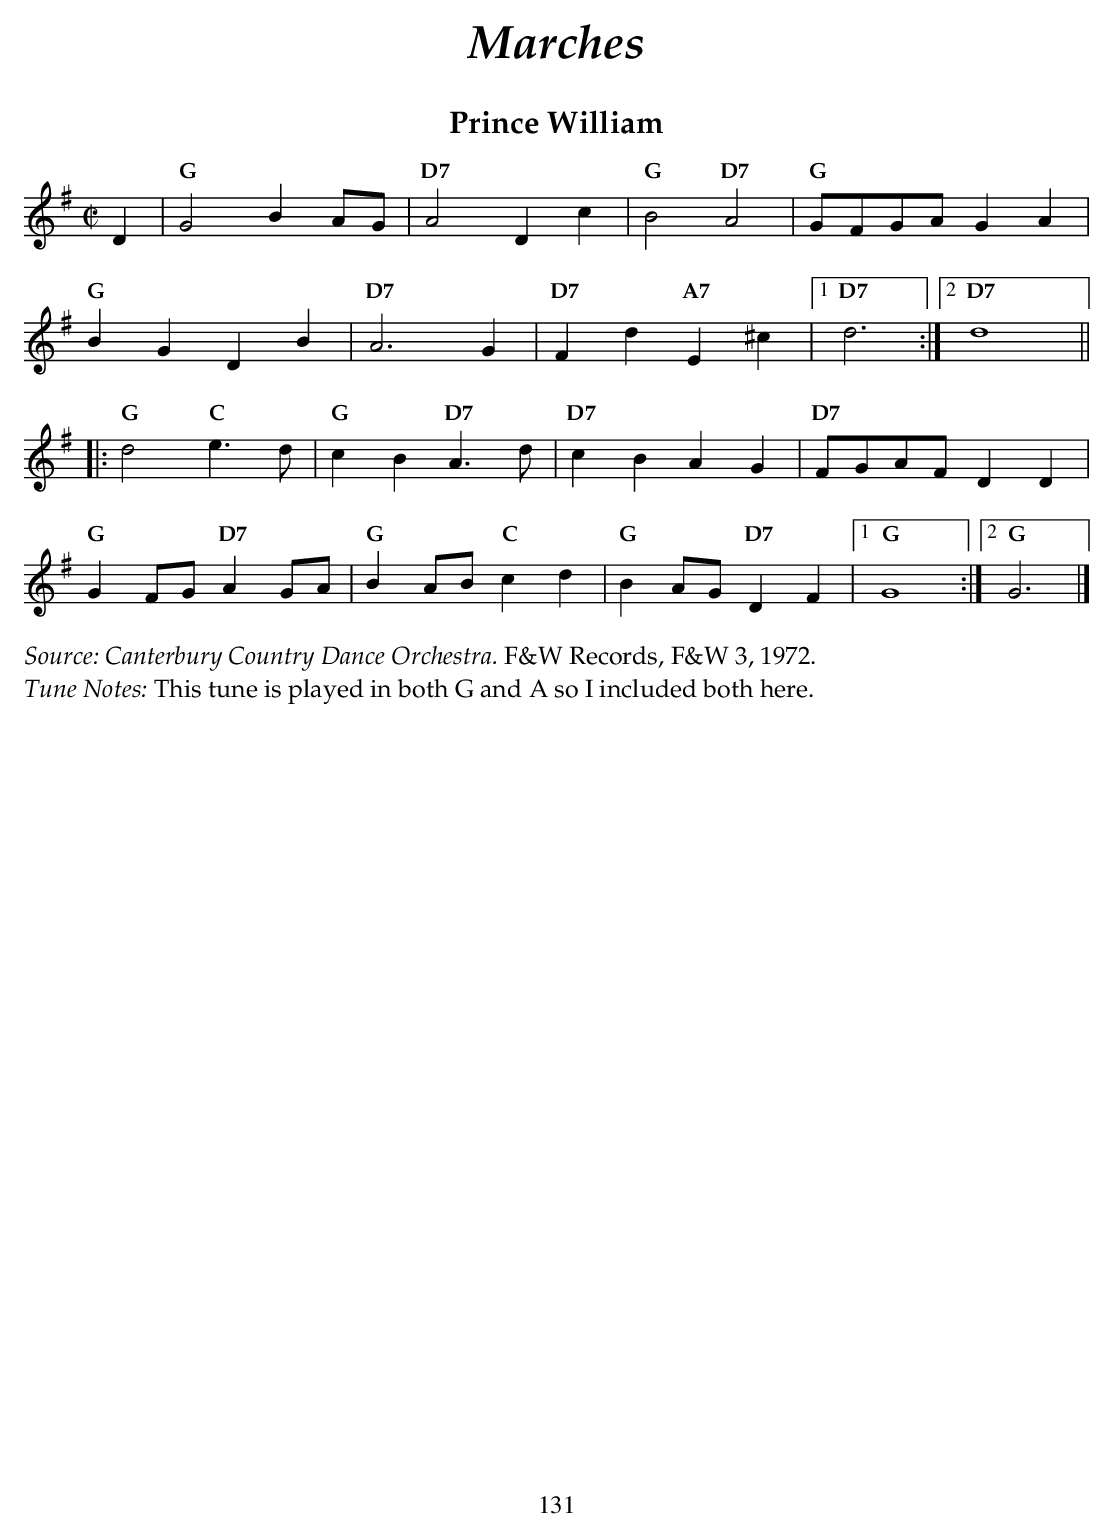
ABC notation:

X:1
T:Prince William
M:C|
L:1/4
K:G
D |\
"G" G2 BA/2G/2 | "D7" A2 Dc | "G" B2 "D7" A2 | "G" G/2F/2G/2A/2 GA |
"G" BG DB | "D7" A3 G | "D7" Fd "A7" E^c |1 "D7" d3 :|2 "D7" d4 ||
|: "G" d2 "C" e>d | "G" cB "D7" A>d | "D7" cB AG | "D7" F/2G/2A/2F/2 DD |
"G" GF/2G/2 "D7" AG/2A/2 | "G" BA/2B/2 "C" cd | "G" BA/2G/2 "D7" DF |1 "G" G4  :|2 "G" G3 |]
